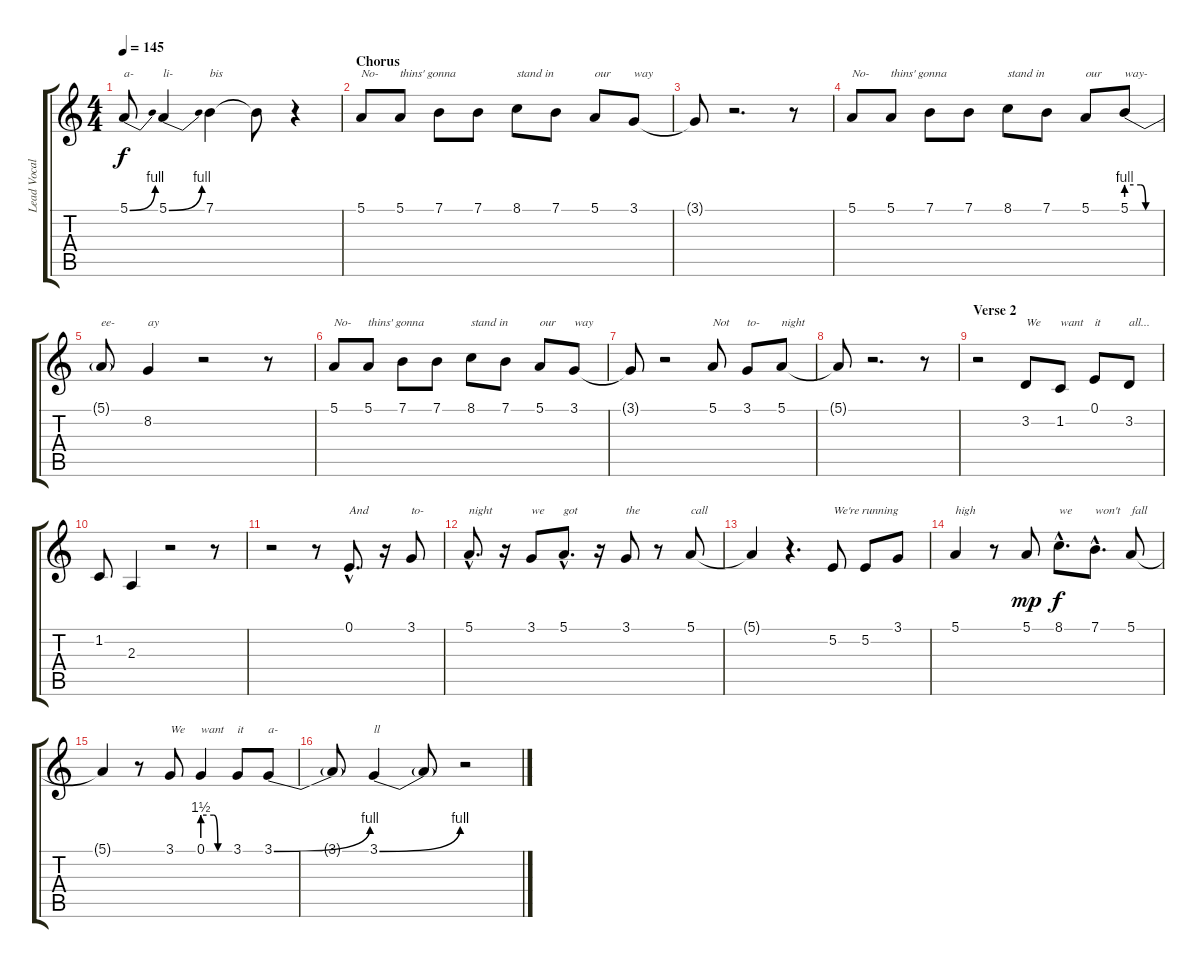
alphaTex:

\track ("Lead Vocals" "Lead Vocal") {instrument lead2sawtooth}
\staff {score tabs}
\tuning (E4 B3 G3 D3 A2 E2) {hide}
\ts (4 4)
\tempo 145
\clef g2
\ks c
5.1{be (bend 0 0 60 4)}.8{txt "a-" dy f} 5.1{be (bend 0 0 60 4)}.4{txt "li-"} 7.1.4{txt "bis"} 7.1{t}.8 r.4 |
\section ("" "Chorus")
5.1.8{txt "No-"} 5.1.8{txt "thins' gonna"} 7.1.8 7.1.8 8.1.8{txt "stand in"} 7.1.8 5.1.8{txt "our"} 3.1.8{txt "way"} |
3.1{t}.8 r.2{d} r.8 |
5.1.8{txt "No-"} 5.1.8{txt "thins' gonna"} 7.1.8 7.1.8 8.1.8{txt "stand in"} 7.1.8 5.1.8{txt "our"} 5.1{be (custom 0 4 26 4 35 0 60 0)}.8{txt "way-"} |
5.1{t}.8{txt "ee-"} 8.2.4{txt "ay"} r.2 r.8 |
5.1.8{txt "No-"} 5.1.8{txt "thins' gonna"} 7.1.8 7.1.8 8.1.8{txt "stand in"} 7.1.8 5.1.8{txt "our"} 3.1.8{txt "way"} |
3.1{t}.8 r.2 5.1.8{txt "Not"} 3.1.8{txt "to-"} 5.1.8{txt "night"} |
5.1{t}.8 r.2{d} r.8 |
\section ("" "Verse 2")
r.2 3.2.8{txt "We"} 1.2.8{txt "want"} 0.1.8{txt "it"} 3.2.8{txt "all..."} |
1.2.8 2.3.4 r.2 r.8 |
r.2 r.8 0.1{hac}.8{d txt "And"} r.16 3.1.8{txt "to-"} |
5.1{hac}.8{d txt "night"} r.16 3.1.8{txt "we"} 5.1{hac}.8{d txt "got"} r.16 3.1.8{txt "the"} r.8 5.1.8{txt "call"} |
5.1{t}.4 r.4{d} 5.2.8{txt "We're running"} 5.2.8 3.1.8 |
5.1.4{txt "high"} r.8 5.1.8{dy mp} 8.1{hac}.8{d txt "we" dy f} 7.1{hac}.8{d txt "won't"} 5.1.8{txt "fall"} |
5.1{t}.4 r.8 3.1.8{txt "We"} 0.1{be (custom 0 6 25 6 34 0 60 0)}.4{txt "want"} 3.1.8{txt "it"} 3.1{be (bend 0 0 60 4)}.8{txt "a-"} |
3.1{t}.8 3.1{be (bend 0 0 60 4)}.4{txt "ll"} 3.1{t}.8 r.2
